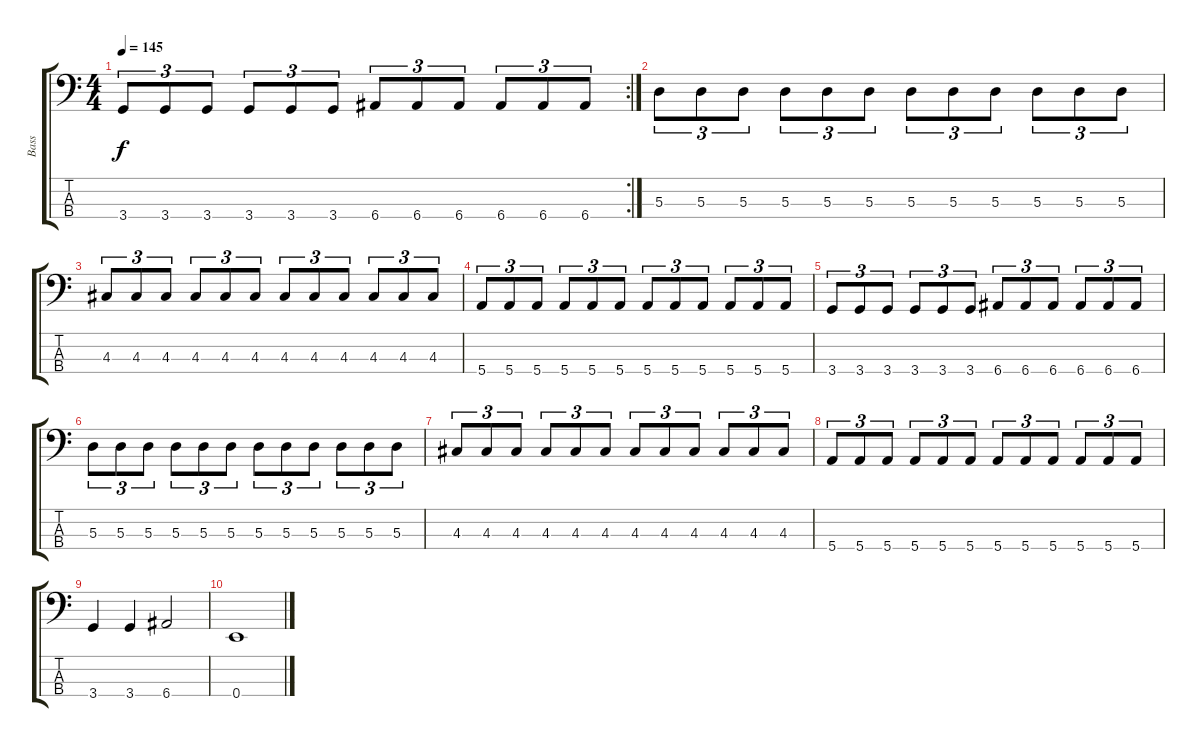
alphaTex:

\track ("Bass" "Bass") {instrument electricbassfinger}
\staff {score tabs}
\tuning (G2 D2 A1 E1) {hide}
\rc 2
\ts (4 4)
\tempo 145
\clef f4
\ks c
3.4.8{tu (3 2) dy f} 3.4.8{tu (3 2)} 3.4.8{tu (3 2)} 3.4.8{tu (3 2)} 3.4.8{tu (3 2)} 3.4.8{tu (3 2)} 6.4.8{tu (3 2)} 6.4.8{tu (3 2)} 6.4.8{tu (3 2)} 6.4.8{tu (3 2)} 6.4.8{tu (3 2)} 6.4.8{tu (3 2)} |
5.3.8{tu (3 2)} 5.3.8{tu (3 2)} 5.3.8{tu (3 2)} 5.3.8{tu (3 2)} 5.3.8{tu (3 2)} 5.3.8{tu (3 2)} 5.3.8{tu (3 2)} 5.3.8{tu (3 2)} 5.3.8{tu (3 2)} 5.3.8{tu (3 2)} 5.3.8{tu (3 2)} 5.3.8{tu (3 2)} |
4.3.8{tu (3 2)} 4.3.8{tu (3 2)} 4.3.8{tu (3 2)} 4.3.8{tu (3 2)} 4.3.8{tu (3 2)} 4.3.8{tu (3 2)} 4.3.8{tu (3 2)} 4.3.8{tu (3 2)} 4.3.8{tu (3 2)} 4.3.8{tu (3 2)} 4.3.8{tu (3 2)} 4.3.8{tu (3 2)} |
5.4.8{tu (3 2)} 5.4.8{tu (3 2)} 5.4.8{tu (3 2)} 5.4.8{tu (3 2)} 5.4.8{tu (3 2)} 5.4.8{tu (3 2)} 5.4.8{tu (3 2)} 5.4.8{tu (3 2)} 5.4.8{tu (3 2)} 5.4.8{tu (3 2)} 5.4.8{tu (3 2)} 5.4.8{tu (3 2)} |
3.4.8{tu (3 2)} 3.4.8{tu (3 2)} 3.4.8{tu (3 2)} 3.4.8{tu (3 2)} 3.4.8{tu (3 2)} 3.4.8{tu (3 2)} 6.4.8{tu (3 2)} 6.4.8{tu (3 2)} 6.4.8{tu (3 2)} 6.4.8{tu (3 2)} 6.4.8{tu (3 2)} 6.4.8{tu (3 2)} |
5.3.8{tu (3 2)} 5.3.8{tu (3 2)} 5.3.8{tu (3 2)} 5.3.8{tu (3 2)} 5.3.8{tu (3 2)} 5.3.8{tu (3 2)} 5.3.8{tu (3 2)} 5.3.8{tu (3 2)} 5.3.8{tu (3 2)} 5.3.8{tu (3 2)} 5.3.8{tu (3 2)} 5.3.8{tu (3 2)} |
4.3.8{tu (3 2)} 4.3.8{tu (3 2)} 4.3.8{tu (3 2)} 4.3.8{tu (3 2)} 4.3.8{tu (3 2)} 4.3.8{tu (3 2)} 4.3.8{tu (3 2)} 4.3.8{tu (3 2)} 4.3.8{tu (3 2)} 4.3.8{tu (3 2)} 4.3.8{tu (3 2)} 4.3.8{tu (3 2)} |
5.4.8{tu (3 2)} 5.4.8{tu (3 2)} 5.4.8{tu (3 2)} 5.4.8{tu (3 2)} 5.4.8{tu (3 2)} 5.4.8{tu (3 2)} 5.4.8{tu (3 2)} 5.4.8{tu (3 2)} 5.4.8{tu (3 2)} 5.4.8{tu (3 2)} 5.4.8{tu (3 2)} 5.4.8{tu (3 2)} |
3.4.4 3.4.4 6.4.2 |
0.4.1{volume 0}
